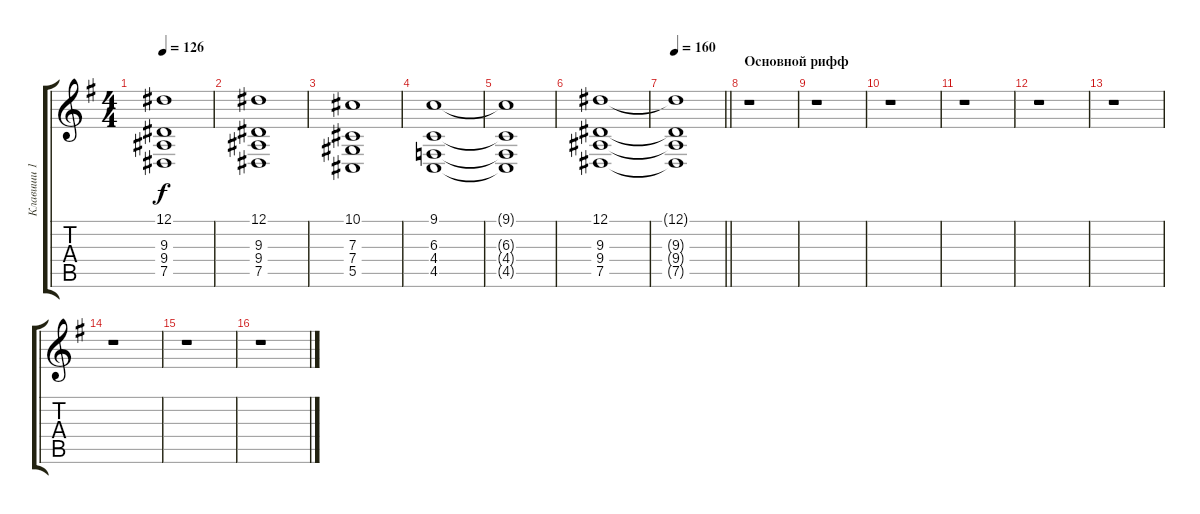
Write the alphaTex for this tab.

\track ("Клавиши 1" "Клавиши 1") {instrument churchorgan}
\staff {score tabs}
\tuning (Eb4 Bb3 Gb3 Db3 Ab2 Eb2) {hide}
\ts (4 4)
\tempo 126
\clef g2
\ks eminor
(12.1 9.3 9.4 7.5).1{dy f} |
(12.1 9.3 9.4 7.5).1 |
(10.1 7.3 7.4 5.5).1 |
(9.1 6.3 4.4 4.5).1 |
(9.1{t} 6.3{t} 4.4{t} 4.5{t}).1 |
(12.1 9.3 9.4 7.5).1 |
\tempo 160
\barLineRight lightlight
(12.1{t} 9.3{t} 9.4{t} 7.5{t}).1 |
\section ("" "Основной рифф")
r.1 |
r.1 |
r.1 |
r.1 |
r.1 |
r.1 |
r.1 |
r.1 |
r.1
